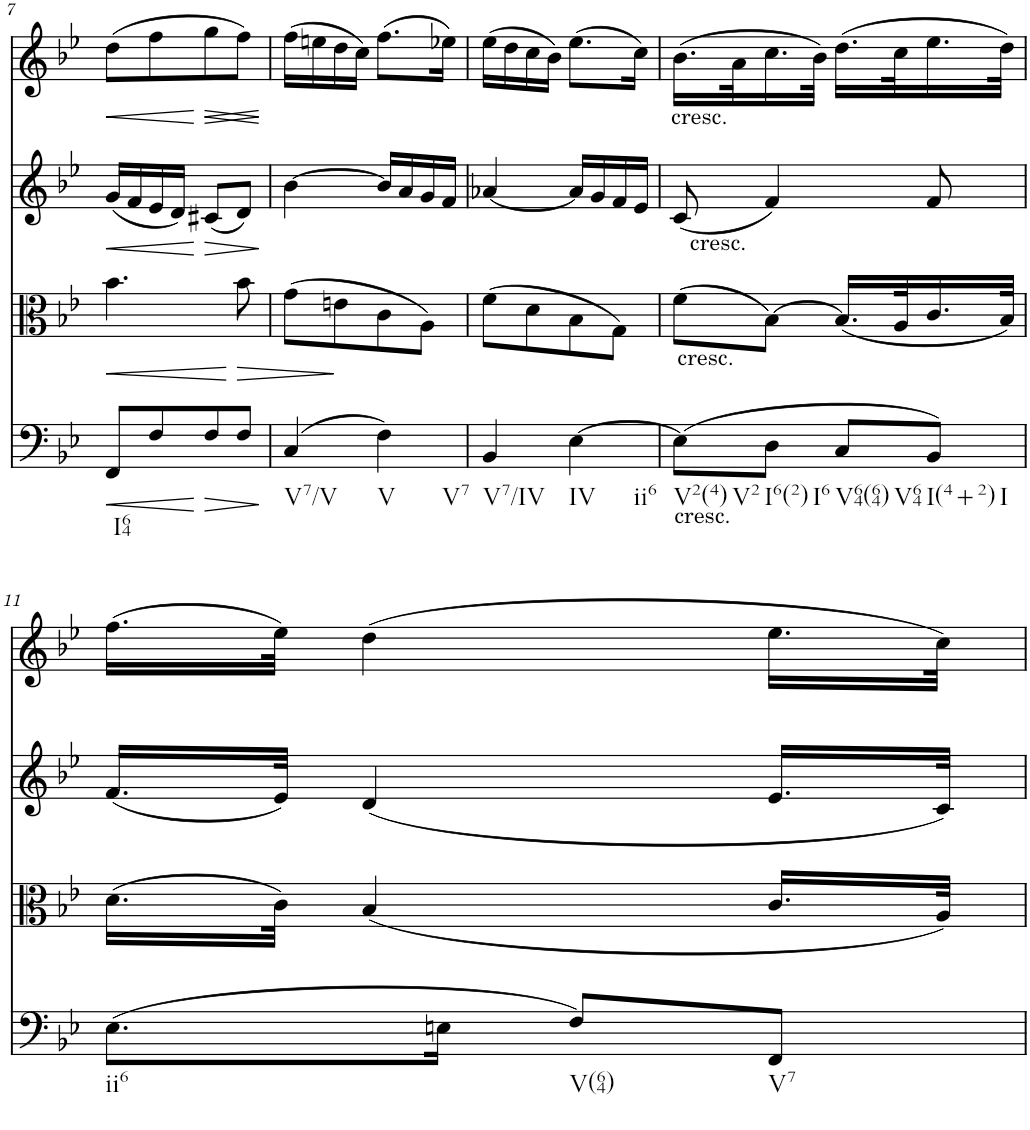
**kern	**dynam	**kern	**dynam	**kern	**dynam	**kern	**dynam
*part4	*part4	*part3	*part3	*part2	*part2	*part1	*part1
*staff4	*staff4	*staff3	*staff3	*staff2	*staff2	*staff1	*staff1
*I"Violoncello	*	*I"Viola	*	*I"Violin II	*	*I"Violin I	*
!!LO:PB:g=z
*clefF4	*	*clefC3	*	*clefG2	*	*clefG2	*
*k[b-e-]	*	*k[b-e-]	*	*k[b-e-]	*	*k[b-e-]	*
*M2/4	*	*M2/4	*	*M2/4	*	*M2/4	*
=7	=7	=7	=7	=7	=7	=7	=7
!LO:TX:b:t=I64	!	!	!	!	!	!	!
!	!LO:HP:b	!	!LO:HP:b	!	!LO:HP:b	!	!LO:HP:b
8FF/L	<	4.b-\	<	(16g/LL	<	(8dd\L	<
.	.	.	.	16f/	.	.	.
8F/	.	.	.	16e-/	.	8ff\	.
.	.	.	.	16d/JJ)	.	.	.
!	!LO:HP:n=1:b	!	!	!	!LO:HP:n=1:b	!	!LO:HP:n=1:b
8F/	[ >	.	.	(8c#X/L	[ >	8gg\	[ <
!	!	!	!LO:HP:n=1:b	!	!	!	!LO:HP:b
8F/J	.	8b-\	[ >	8d/J)	.	8ff\J)	>
.	]	.	]	.	]	.	[ ]
=8	=8	=8	=8	=8	=8	=8	=8
!LO:TX:b:t=V7/V	!	!	!	!	!	!	!
(4C/	.	(8g\L	.	[4b-\	.	(16ff\LL	.
.	.	.	.	.	.	16een\	.
.	.	8en\	.	.	.	16dd\	.
.	.	.	.	.	.	16cc\JJ)	.
!LO:TX:b:t=V	!	!	!	!	!	!	!
!LO:TX:b:t=V7	!	!	!	!	!	!	!
4F\)	.	8c\	.	16b-/LL]	.	(8.ff\L	.
.	.	.	.	16a/	.	.	.
.	.	8A\J)	.	16g/	.	.	.
.	.	.	.	16f/JJ	.	16ee-X\Jk)	.
=9	=9	=9	=9	=9	=9	=9	=9
!LO:TX:b:t=V7/IV	!	!	!	!	!	!	!
4BB-/	.	(8f\L	.	[4a-X/	.	(16ee-\LL	.
.	.	.	.	.	.	16dd\	.
.	.	8d\	.	.	.	16cc\	.
.	.	.	.	.	.	16b-\JJ)	.
!LO:TX:b:t=IV	!	!	!	!	!	!	!
!LO:TX:b:t=ii6	!	!	!	!	!	!	!
[4E-\	.	8B-\	.	16a-/LL]	.	(8.ee-\L	.
.	.	.	.	16g/	.	.	.
.	.	8G\J)	.	16f/	.	.	.
.	.	.	.	16e-/JJ	.	16cc\Jk)	.
=10	=10	=10	=10	=10	=10	=10	=10
!	!	!	!	!	!	!LO:TX:b:t=cresc.	!
!	!	!LO:TX:a:t=cresc.	!	!	!	!	!
!LO:TX:b:t=cresc.	!	!	!	!	!	!	!
!LO:TX:a:t=cresc.	!	!	!	!	!	!	!
!LO:TX:b:t=V2(4)	!	!	!	!	!	!	!
!LO:TX:b:t=V2	!	!	!	!	!	!	!
(8E-\L]	.	(8f\L	.	(8c/	.	(16.b-\LL	.
.	.	.	.	.	.	32a\K	.
!LO:TX:b:t=I6(2)	!	!	!	!	!	!	!
!LO:TX:b:t=I6	!	!	!	!	!	!	!
8D\J	.	[8B-\J)	.	4f/)	.	16.cc\	.
.	.	.	.	.	.	32b-\JJk)	.
!LO:TX:b:t=V64(64)	!	!	!	!	!	!	!
!LO:TX:b:t=V64	!	!	!	!	!	!	!
8C/L	.	(16.B-/LL]	.	.	.	(16.dd\LL	.
.	.	32A/K	.	.	.	32cc\K	.
!LO:TX:b:t=I(4+2)	!	!	!	!	!	!	!
!LO:TX:b:t=I	!	!	!	!	!	!	!
8BB-/J)	.	16.c/	.	8f/	.	16.ee-\	.
.	.	32B-/JJk)	.	.	.	32dd\JJk)	.
!!LO:LB:g=z
=11	=11	=11	=11	=11	=11	=11	=11
!LO:TX:b:t=ii6	!	!	!	!	!	!	!
(8.E-\L	.	(16.d\LL	.	(16.f/LL	.	(16.ff\LL	.
.	.	32c\JJk)	.	32e-/JJk)	.	32ee-\JJk)	.
.	.	(4B-/	.	(4d/	.	(4dd\	.
16En\Jk	.	.	.	.	.	.	.
!LO:TX:b:t=V(64)	!	!	!	!	!	!	!
8F/L)	.	.	.	.	.	.	.
!LO:TX:b:t=V7	!	!	!	!	!	!	!
8FF/J	.	16.c/LL	.	16.e-/LL	.	16.ee-\LL	.
.	.	32A/JJk)	.	32c/JJk)	.	32cc\JJk)	.
=	=	=	=	=	=	=	=
*-	*-	*-	*-	*-	*-	*-	*-
